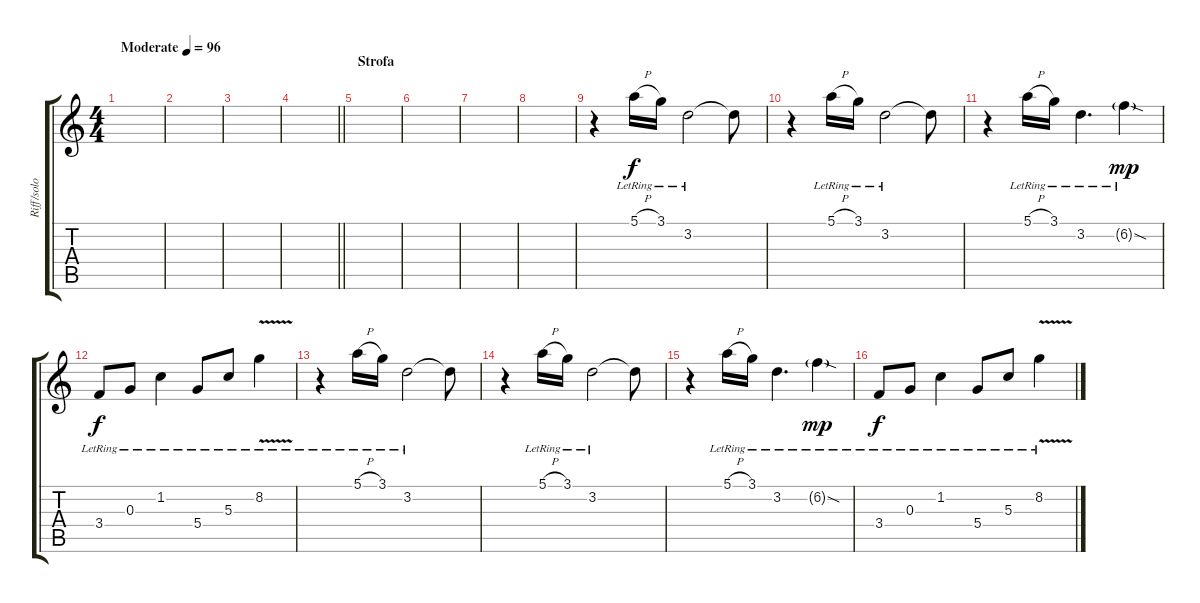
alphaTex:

\track ("Riff/solo" "Riff/solo") {instrument electricguitarclean}
\staff {score tabs}
\tuning (E4 B3 G3 D3 A2 E2) {hide}
\ts (4 4)
\tempo (96 "Moderate")
\clef g2
\ks c
|
|
|
\barLineRight lightlight
|
\section ("" "Strofa")
|
|
|
|
r.4 5.1{h lr}.16 3.1{lr}.16 3.2{lr}.2 3.2{t}.8 |
r.4 5.1{h lr}.16 3.1{lr}.16 3.2{lr}.2 3.2{t}.8 |
r.4 5.1{h lr}.16 3.1{lr}.16 3.2{lr}.4{d} 6.2{sod g lr}.4{dy mp} |
3.4{lr}.8{dy f} 0.3{lr}.8 1.2{lr}.4 5.4{lr}.8 5.3{lr}.8 8.2{v lr}.4 |
r.4 5.1{h lr}.16 3.1{lr}.16 3.2{lr}.2 3.2{t}.8 |
r.4 5.1{h lr}.16 3.1{lr}.16 3.2{lr}.2 3.2{t}.8 |
r.4 5.1{h lr}.16 3.1{lr}.16 3.2{lr}.4{d} 6.2{sod g lr}.4{dy mp} |
3.4{lr}.8{dy f} 0.3{lr}.8 1.2{lr}.4 5.4{lr}.8 5.3{lr}.8 8.2{v lr}.4
